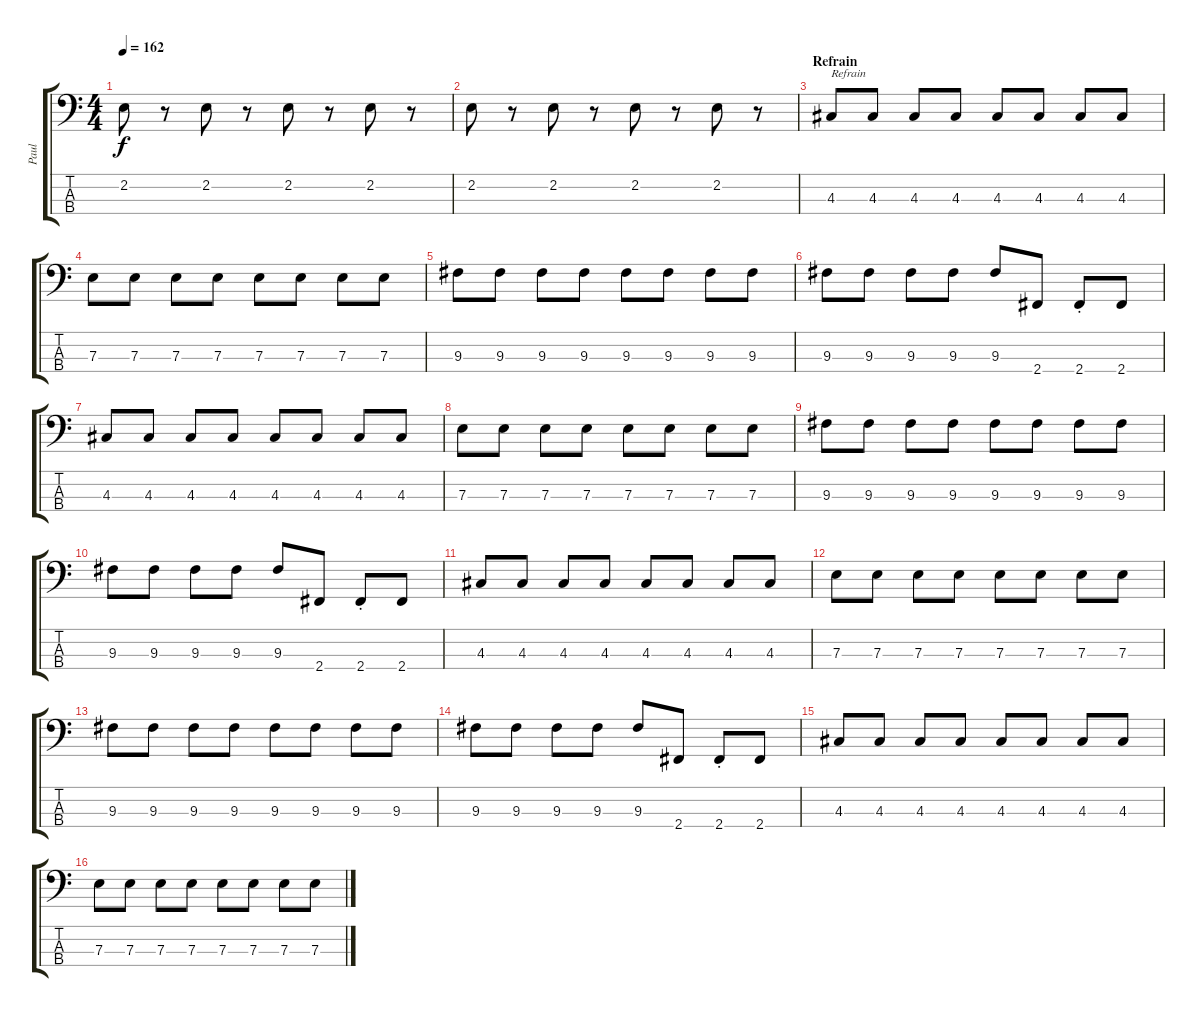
\track ("Paul" "Paul") {instrument electricbasspick}
\staff {score tabs}
\tuning (G2 D2 A1 E1) {hide}
\ts (4 4)
\tempo 162
\clef f4
\ks c
2.2.8{dy f} r.8 2.2.8 r.8 2.2.8 r.8 2.2.8 r.8 |
2.2.8 r.8 2.2.8 r.8 2.2.8 r.8 2.2.8 r.8 |
\section ("" "Refrain")
4.3.8{txt "Refrain"} 4.3.8 4.3.8 4.3.8 4.3.8 4.3.8 4.3.8 4.3.8 |
7.3.8 7.3.8 7.3.8 7.3.8 7.3.8 7.3.8 7.3.8 7.3.8 |
9.3.8 9.3.8 9.3.8 9.3.8 9.3.8 9.3.8 9.3.8 9.3.8 |
9.3.8 9.3.8 9.3.8 9.3.8 9.3.8 2.4.8 2.4{st}.8 2.4.8 |
4.3.8 4.3.8 4.3.8 4.3.8 4.3.8 4.3.8 4.3.8 4.3.8 |
7.3.8 7.3.8 7.3.8 7.3.8 7.3.8 7.3.8 7.3.8 7.3.8 |
9.3.8 9.3.8 9.3.8 9.3.8 9.3.8 9.3.8 9.3.8 9.3.8 |
9.3.8 9.3.8 9.3.8 9.3.8 9.3.8 2.4.8 2.4{st}.8 2.4.8 |
4.3.8 4.3.8 4.3.8 4.3.8 4.3.8 4.3.8 4.3.8 4.3.8 |
7.3.8 7.3.8 7.3.8 7.3.8 7.3.8 7.3.8 7.3.8 7.3.8 |
9.3.8 9.3.8 9.3.8 9.3.8 9.3.8 9.3.8 9.3.8 9.3.8 |
9.3.8 9.3.8 9.3.8 9.3.8 9.3.8 2.4.8 2.4{st}.8 2.4.8 |
4.3.8 4.3.8 4.3.8 4.3.8 4.3.8 4.3.8 4.3.8 4.3.8 |
7.3.8 7.3.8 7.3.8 7.3.8 7.3.8 7.3.8 7.3.8 7.3.8
